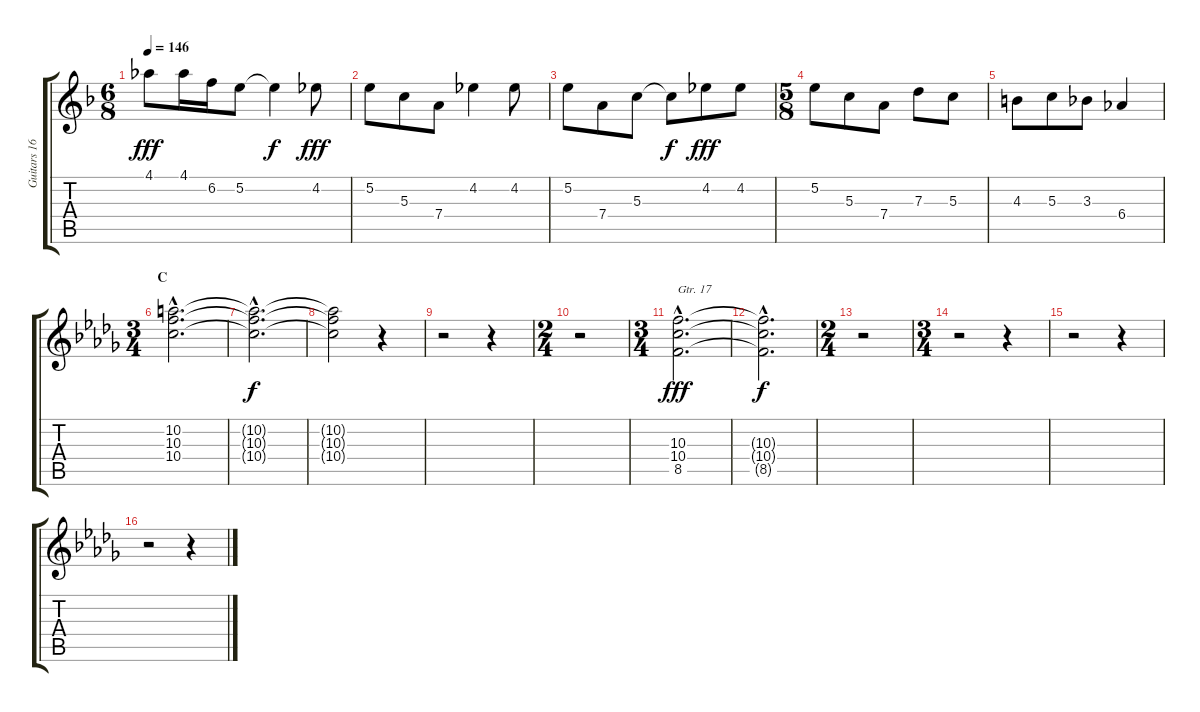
\track ("Guitars 16 / 17" "Guitars 16") {instrument acousticguitarsteel}
\staff {score tabs}
\tuning (E4 B3 G3 D3 A2 E2) {hide}
\ts (6 8)
\tempo 146
\clef g2
\ks f
4.1.8{dy fff} 4.1.16 6.2.16 5.2.8 5.2{t}.4{dy f} 4.2.8{dy fff} |
5.2.8 5.3.8 7.4.8 4.2.4 4.2.8 |
5.2.8 7.4.8 5.3.8 5.3{t}.8{dy f} 4.2.8{dy fff} 4.2.8 |
\ts (5 8)
5.2.8 5.3.8 7.4.8 7.3.8 5.3.8 |
4.3.8 5.3.8 3.3.8 6.4.4 |
\ts (3 4)
\section ("" "C")
\ks db
(10.2{hac} 10.3{hac} 10.4{hac}).2{d} |
(10.2{hac t} 10.3{hac t} 10.4{hac t}).2{d dy f} |
(10.2{t} 10.3{t} 10.4{t}).2 r.4 |
r.2 r.4 |
\ts (2 4)
r.2 |
\ts (3 4)
(10.3{hac} 10.4{hac} 8.5{hac}).2{d txt "Gtr. 17" dy fff} |
(10.3{hac t} 10.4{hac t} 8.5{hac t}).2{d dy f} |
\ts (2 4)
r.2 |
\ts (3 4)
r.2 r.4 |
r.2 r.4 |
r.2 r.4
